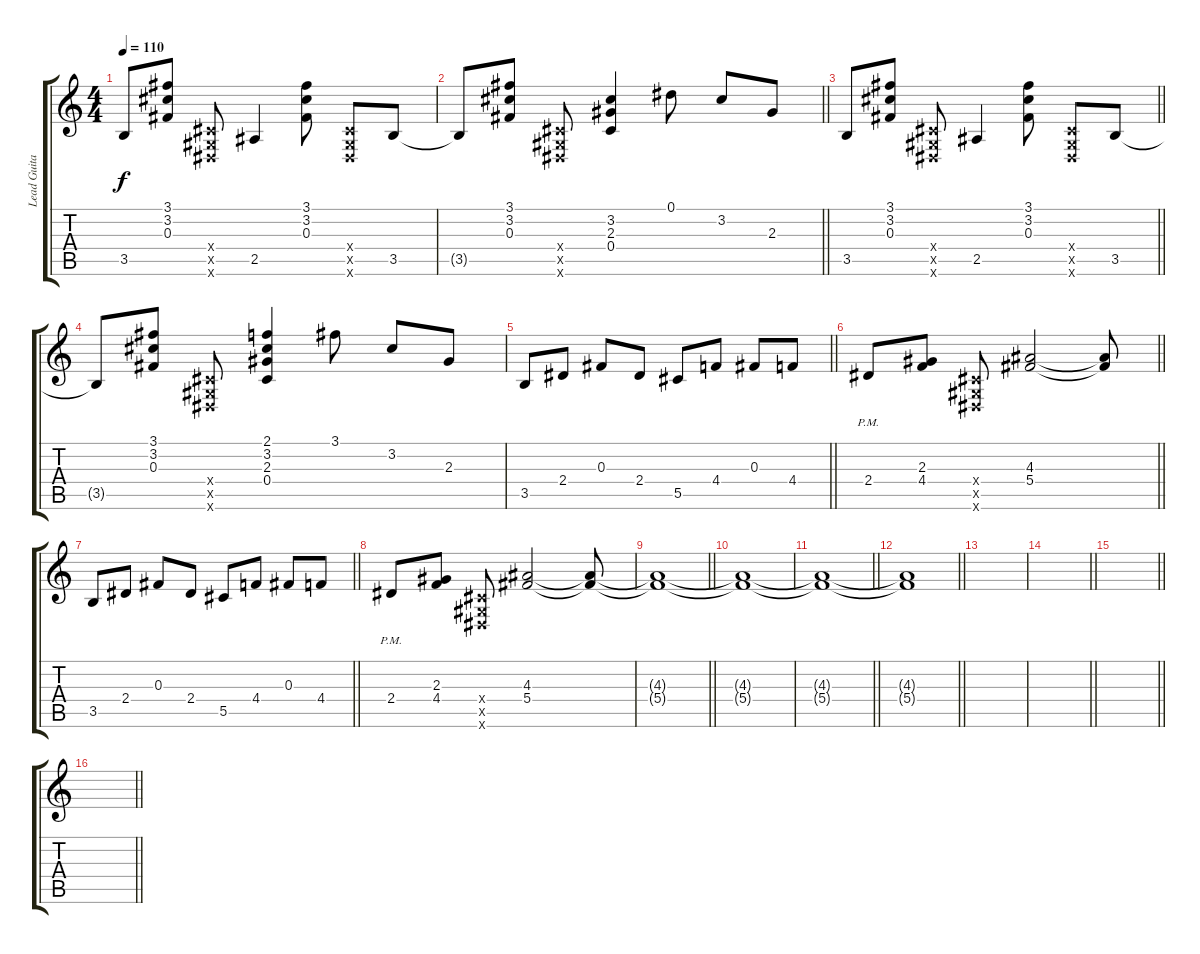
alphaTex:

\track ("Lead Guitar" "Lead Guita") {instrument acousticguitarsteel}
\staff {score tabs}
\tuning (Eb4 Bb3 Gb3 Db3 Ab2 Eb2) {hide}
\ts (4 4)
\tempo 110
\clef g2
\ks c
3.5.8{dy f} (3.1 3.2 0.3).8 (0.4{x} 0.5{x} 0.6{x}).8 2.5.4 (3.1 3.2 0.3).8 (0.4{x} 0.5{x} 0.6{x}).8 3.5.8 |
\barLineRight lightlight
3.5{t}.8 (3.1 3.2 0.3).8 (0.4{x} 0.5{x} 0.6{x}).8 (3.2 2.3 0.4).4 0.1.8 3.2.8 2.3.8 |
\barLineRight lightlight
3.5.8 (3.1 3.2 0.3).8 (0.4{x} 0.5{x} 0.6{x}).8 2.5.4 (3.1 3.2 0.3).8 (0.4{x} 0.5{x} 0.6{x}).8 3.5.8 |
3.5{t}.8 (3.1 3.2 0.3).8 (0.4{x} 0.5{x} 0.6{x}).8 (2.1 3.2 2.3 0.4).4 3.1.8 3.2.8 2.3.8 |
\barLineRight lightlight
3.5.8 2.4.8 0.3.8 2.4.8 5.5.8 4.4.8 0.3.8 4.4.8 |
\barLineRight lightlight
2.4{pm}.8 (2.3 4.4).8 (0.4{x} 0.5{x} 0.6{x}).8 (4.3 5.4).2 (4.3{t} 5.4{t}).8 |
\barLineRight lightlight
3.5.8 2.4.8 0.3.8 2.4.8 5.5.8 4.4.8 0.3.8 4.4.8 |
2.4{pm}.8 (2.3 4.4).8 (0.4{x} 0.5{x} 0.6{x}).8 (4.3 5.4).2 (4.3{t} 5.4{t}).8 |
\barLineRight lightlight
(4.3{t} 5.4{t}).1 |
(4.3{t} 5.4{t}).1 |
\barLineRight lightlight
(4.3{t} 5.4{t}).1 |
\barLineRight lightlight
(4.3{t} 5.4{t}).1 |
|
\barLineRight lightlight
|
\barLineRight lightlight
|
\barLineRight lightlight
